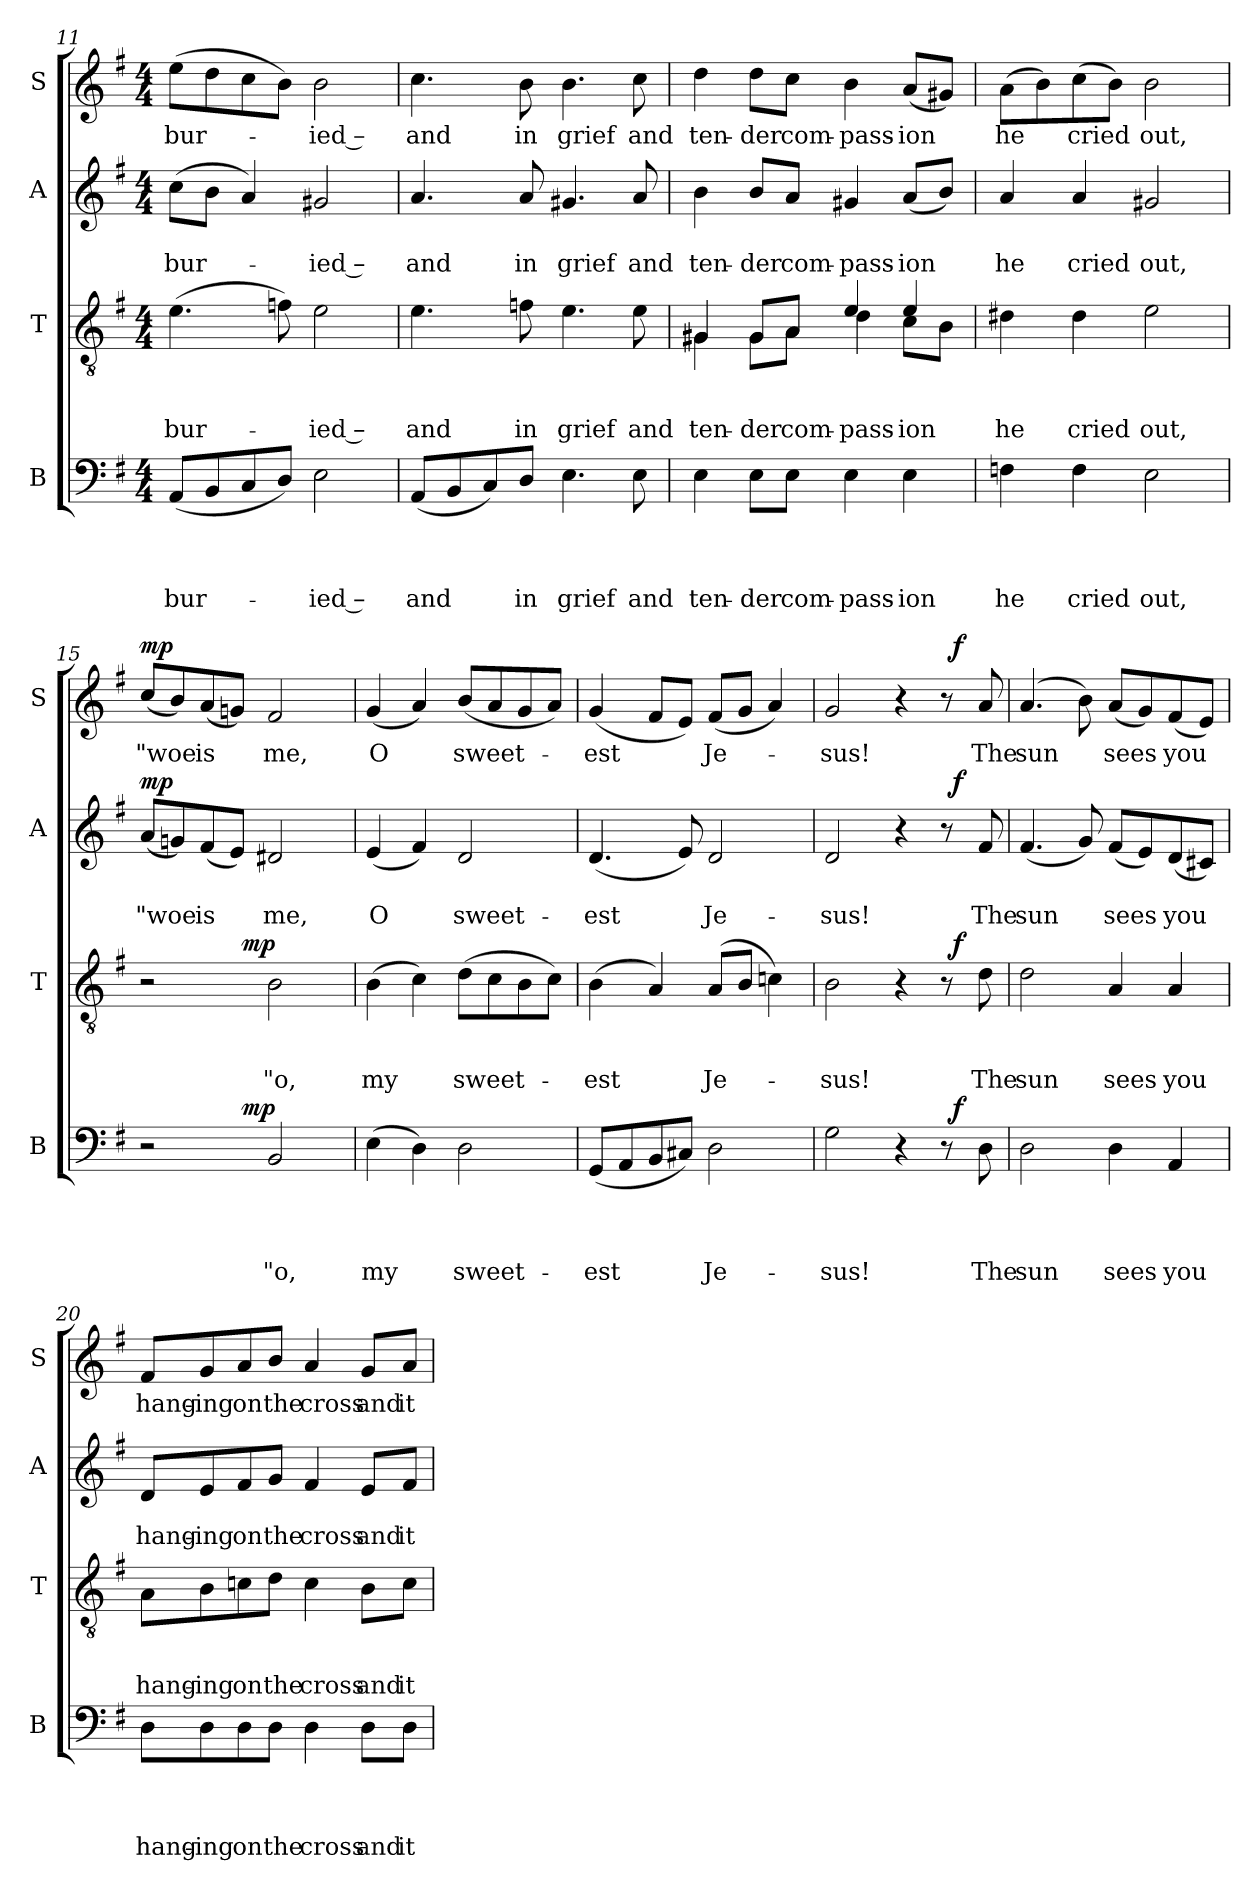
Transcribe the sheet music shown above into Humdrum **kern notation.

**kern	**text	**text	**text	**text	**dynam	**kern	**text	**text	**text	**dynam	**kern	**text	**text	**dynam	**kern	**text	**dynam
*part4	*part4	*part4	*part4	*part4	*part4	*part3	*part3	*part3	*part3	*part3	*part2	*part2	*part2	*part2	*part1	*part1	*part1
*staff4	*staff4	*staff4	*staff4	*staff4	*staff4	*staff3	*staff3	*staff3	*staff3	*staff3	*staff2	*staff2	*staff2	*staff2	*staff1	*staff1	*staff1
*I"B	*	*	*	*	*	*I"T	*	*	*	*	*I"A	*	*	*	*I"S	*	*
*I'B	*	*	*	*	*	*I'T	*	*	*	*	*I'A	*	*	*	*I'S	*	*
*clefF4	*	*	*	*	*	*clefGv2	*	*	*	*	*clefG2	*	*	*	*clefG2	*	*
*k[f#]	*	*	*	*	*	*k[f#]	*	*	*	*	*k[f#]	*	*	*	*k[f#]	*	*
*G:	*	*	*	*	*	*G:	*	*	*	*	*G:	*	*	*	*G:	*	*
*M4/4	*	*	*	*	*	*M4/4	*	*	*	*	*M4/4	*	*	*	*M4/4	*	*
=11	=11	=11	=11	=11	=11	=11	=11	=11	=11	=11	=11	=11	=11	=11	=11	=11	=11
!	!	!	!	!LO:LY:b	!	!	!	!	!LO:LY:b	!	!	!	!LO:LY:b	!	!	!LO:LY:b	!
(<8AA/L	.	.	.	-bur-	.	(>4.e\	.	.	-bur-	.	(>8cc\L	.	-bur-	.	(>8ee\L	-bur-	.
8BB/	.	.	.	.	.	.	.	.	.	.	8b\J	.	.	.	8dd\	.	.
8C/	.	.	.	.	.	.	.	.	.	.	4a/)	.	.	.	8cc\	.	.
8D/J)	.	.	.	.	.	8fn\)	.	.	.	.	.	.	.	.	8b\J)	.	.
!	!	!	!	!LO:LY:b:rj	!	!	!	!	!LO:LY:b:rj	!	!	!	!LO:LY:b:rj	!	!	!LO:LY:b:rj	!
2E\	.	.	.	-ied –	.	2e\	.	.	-ied –	.	2g#X/	.	-ied –	.	2b\	-ied –	.
=12	=12	=12	=12	=12	=12	=12	=12	=12	=12	=12	=12	=12	=12	=12	=12	=12	=12
!	!	!	!	!LO:LY:b	!	!	!	!	!LO:LY:b	!	!	!	!LO:LY:b	!	!	!LO:LY:b	!
(<8AA/L	.	.	.	and	.	4.e\	.	.	and	.	4.a/	.	and	.	4.cc\	and	.
8BB/	.	.	.	.	.	.	.	.	.	.	.	.	.	.	.	.	.
8C/)	.	.	.	.	.	.	.	.	.	.	.	.	.	.	.	.	.
!	!	!	!	!LO:LY:b	!	!	!	!	!LO:LY:b	!	!	!	!LO:LY:b	!	!	!LO:LY:b	!
8D/J	.	.	.	in	.	8fn\	.	.	in	.	8a/	.	in	.	8b\	in	.
!	!	!	!	!LO:LY:b	!	!	!	!	!LO:LY:b	!	!	!	!LO:LY:b	!	!	!LO:LY:b	!
4.E\	.	.	.	grief	.	4.e\	.	.	grief	.	4.g#X/	.	grief	.	4.b\	grief	.
!	!	!	!	!LO:LY:b	!	!	!	!	!LO:LY:b	!	!	!	!LO:LY:b	!	!	!LO:LY:b	!
8E\	.	.	.	and	.	8e\	.	.	and	.	8a/	.	and	.	8cc\	and	.
!!LO:PB:g=z
=13	=13	=13	=13	=13	=13	=13	=13	=13	=13	=13	=13	=13	=13	=13	=13	=13	=13
!	!	!	!	!LO:LY:b	!	!	!	!	!LO:LY:b	!	!	!	!LO:LY:b	!	!	!LO:LY:b	!
*	*	*	*	*	*	*^	*	*	*	*	*	*	*	*	*	*	*
4E\	.	.	.	ten-	.	4G#X/	4G#\	.	.	ten-	.	4b\	.	ten-	.	4dd\	ten-	.
!	!	!	!	!LO:LY:b	!	!	!	!	!	!LO:LY:b	!	!	!	!LO:LY:b	!	!	!LO:LY:b	!
8E\L	.	.	.	-der	.	8G#/L	8G#\L	.	.	-der	.	8b/L	.	-der	.	8dd\L	-der	.
!	!	!	!	!LO:LY:b	!	!	!	!	!	!LO:LY:b	!	!	!	!LO:LY:b	!	!	!LO:LY:b	!
8E\J	.	.	.	com-	.	8A/J	8A\J	.	.	com-	.	8a/J	.	com-	.	8cc\J	com-	.
!	!	!	!	!LO:LY:b:rj	!	!	!	!	!	!LO:LY:b:rj	!	!	!	!LO:LY:b:rj	!	!	!LO:LY:b:rj	!
4E\	.	.	.	-pass-	.	4e/	4d\	.	.	-pass-	.	4g#X/	.	-pass-	.	4b\	-pass-	.
!	!	!	!	!LO:LY:b	!	!	!	!	!	!LO:LY:b	!	!	!	!LO:LY:b	!	!	!LO:LY:b	!
4E\	.	.	.	-ion	.	4e/	8c\L	.	.	-ion	.	(<8a/L	.	-ion	.	(<8a/L	-ion	.
.	.	.	.	.	.	.	8B\J	.	.	.	.	8b/J)	.	.	.	8g#X/J)	.	.
=14	=14	=14	=14	=14	=14	=14	=14	=14	=14	=14	=14	=14	=14	=14	=14	=14	=14	=14
!	!	!	!	!LO:LY:b	!	!	!	!	!	!LO:LY:b	!	!	!	!LO:LY:b	!	!	!LO:LY:b	!
*	*	*	*	*	*	*v	*v	*	*	*	*	*	*	*	*	*	*	*
4Fn\	.	.	.	he	.	4d#X\	.	.	he	.	4a/	.	he	.	(>8a\L	he	.
.	.	.	.	.	.	.	.	.	.	.	.	.	.	.	8b\)	.	.
!	!	!	!	!LO:LY:b	!	!	!	!	!LO:LY:b	!	!	!	!LO:LY:b	!	!	!LO:LY:b	!
4F\	.	.	.	cried	.	4d#\	.	.	cried	.	4a/	.	cried	.	(>8cc\	cried	.
.	.	.	.	.	.	.	.	.	.	.	.	.	.	.	8b\J)	.	.
!	!	!	!	!LO:LY:b	!	!	!	!	!LO:LY:b	!	!	!	!LO:LY:b	!	!	!LO:LY:b	!
2E\	.	.	.	out,	.	2e\	.	.	out,	.	2g#X/	.	out,	.	2b\	out,	.
=15	=15	=15	=15	=15	=15	=15	=15	=15	=15	=15	=15	=15	=15	=15	=15	=15	=15
!	!	!	!	!	!	!	!	!	!	!	!	!	!LO:LY:b	!LO:DY:a	!	!LO:LY:b	!LO:DY:a
*^	*	*	*	*	*	*^	*	*	*	*	*	*	*	*	*	*	*
2r	4ryy	.	.	.	.	.	2r	4ryy	.	.	.	.	(<8a/L	.	"woe	mp	(<8cc/L	"woe	mp
.	.	.	.	.	.	.	.	.	.	.	.	.	8gn/)	.	.	.	8b/)	.	.
!	!	!	!	!	!	!	!	!	!	!	!	!	!	!	!LO:LY:b	!	!	!LO:LY:b	!
.	8ryy	.	.	.	.	.	.	8ryy	.	.	.	.	(<8f#/	.	is	.	(<8a/	is	.
.	32ryy	.	.	.	.	.	.	32ryy	.	.	.	.	8e/J)	.	.	.	8gn/J)	.	.
!	!	!	!	!	!	!LO:DY:a	!	!	!	!	!	!LO:DY:a	!	!	!	!	!	!	!
.	2ryy	.	.	.	.	mp	.	2ryy	.	.	.	mp	.	.	.	.	.	.	.
!	!	!	!	!	!LO:LY:b	!	!	!	!	!	!LO:LY:b	!	!	!	!LO:LY:b	!	!	!LO:LY:b	!
2BB/	.	.	.	.	"o,	.	2B\	.	.	.	"o,	.	2d#X/	.	me,	.	2f#/	me,	.
.	16.ryy	.	.	.	.	.	.	16.ryy	.	.	.	.	.	.	.	.	.	.	.
=16	=16	=16	=16	=16	=16	=16	=16	=16	=16	=16	=16	=16	=16	=16	=16	=16	=16	=16	=16
!	!	!	!	!	!LO:LY:b	!	!	!	!	!	!LO:LY:b	!	!	!	!LO:LY:b	!	!	!LO:LY:b	!
*v	*v	*	*	*	*	*	*	*	*	*	*	*	*	*	*	*	*	*	*
*	*	*	*	*	*	*v	*v	*	*	*	*	*	*	*	*	*	*	*
(>4E\	.	.	.	my	.	(>4B\	.	.	my	.	(<4e/	.	O	.	(<4g/	O	.
4D\)	.	.	.	.	.	4c\)	.	.	.	.	4f#/)	.	.	.	4a/)	.	.
!	!	!	!	!LO:LY:b	!	!	!	!	!LO:LY:b	!	!	!	!LO:LY:b	!	!	!LO:LY:b	!
2D\	.	.	.	sweet-	.	(>8d\L	.	.	sweet-	.	2d/	.	sweet-	.	(<8b/L	sweet-	.
.	.	.	.	.	.	8c\	.	.	.	.	.	.	.	.	8a/	.	.
.	.	.	.	.	.	8B\	.	.	.	.	.	.	.	.	8g/	.	.
.	.	.	.	.	.	8c\J)	.	.	.	.	.	.	.	.	8a/J)	.	.
!!LO:LB:g=z
=17	=17	=17	=17	=17	=17	=17	=17	=17	=17	=17	=17	=17	=17	=17	=17	=17	=17
!	!	!	!	!LO:LY:b	!	!	!	!	!LO:LY:b	!	!	!	!LO:LY:b	!	!	!LO:LY:b	!
(<8GG/L	.	.	.	-est	.	(>4B\	.	.	-est	.	(<4.d/	.	-est	.	(<4g/	-est	.
8AA/	.	.	.	.	.	.	.	.	.	.	.	.	.	.	.	.	.
8BB/	.	.	.	.	.	4A/)	.	.	.	.	.	.	.	.	8f#/L	.	.
8C#X/J)	.	.	.	.	.	.	.	.	.	.	8e/)	.	.	.	8e/J)	.	.
!	!	!	!	!LO:LY:b	!	!	!	!	!LO:LY:b	!	!	!	!LO:LY:b	!	!	!LO:LY:b	!
2D\	.	.	.	Je-	.	(>8A/L	.	.	Je-	.	2d/	.	Je-	.	(<8f#/L	Je-	.
.	.	.	.	.	.	8B/J	.	.	.	.	.	.	.	.	8g/J	.	.
.	.	.	.	.	.	4cn\)	.	.	.	.	.	.	.	.	4a/)	.	.
=18	=18	=18	=18	=18	=18	=18	=18	=18	=18	=18	=18	=18	=18	=18	=18	=18	=18
!	!	!	!	!LO:LY:b	!	!	!	!	!LO:LY:b	!	!	!	!LO:LY:b	!	!	!LO:LY:b	!
*^	*	*	*	*	*	*^	*	*	*	*	*^	*	*	*	*^	*	*
2G\	2ryy	.	.	.	-sus!	.	2B\	2ryy	.	.	-sus!	.	2d/	2ryy	.	-sus!	.	2g/	2ryy	-sus!	.
4r	4ryy	.	.	.	.	.	4r	4ryy	.	.	.	.	4r	4ryy	.	.	.	4r	4ryy	.	.
8r	32ryy	.	.	.	.	.	8r	32ryy	.	.	.	.	8r	32ryy	.	.	.	8r	32ryy	.	.
!	!	!	!	!	!	!LO:DY:a	!	!	!	!	!	!LO:DY:a	!	!	!	!	!LO:DY:a	!	!	!	!LO:DY:a
.	8..ryy	.	.	.	.	f	.	8..ryy	.	.	.	f	.	8..ryy	.	.	f	.	8..ryy	.	f
!	!	!	!	!	!LO:LY:b	!	!	!	!	!	!LO:LY:b	!	!	!	!	!LO:LY:b	!	!	!	!LO:LY:b	!
8D\	.	.	.	.	The	.	8d\	.	.	.	The	.	8f#/	.	.	The	.	8a/	.	The	.
=19	=19	=19	=19	=19	=19	=19	=19	=19	=19	=19	=19	=19	=19	=19	=19	=19	=19	=19	=19	=19	=19
!	!	!	!	!	!	!	!	!	!	!	!	!	!	!	!	!	!	!LO:TX:a:t=A	!	!	!
!	!	!	!	!	!LO:LY:b	!	!	!	!	!	!LO:LY:b	!	!	!	!	!LO:LY:b	!	!	!	!LO:LY:b	!
*v	*v	*	*	*	*	*	*	*	*	*	*	*	*v	*v	*	*	*	*v	*v	*	*
*	*	*	*	*	*	*v	*v	*	*	*	*	*	*	*	*	*	*	*
2D\	.	.	.	sun	.	2d\	.	.	sun	.	(<4.f#/	.	sun	.	(4.a/	sun	.
.	.	.	.	.	.	.	.	.	.	.	8g/)	.	.	.	8b\)	.	.
!	!	!	!	!LO:LY:b	!	!	!	!	!LO:LY:b	!	!	!	!LO:LY:b	!	!	!LO:LY:b	!
4D\	.	.	.	sees	.	4A/	.	.	sees	.	(<8f#/L	.	sees	.	(<8a/L	sees	.
.	.	.	.	.	.	.	.	.	.	.	8e/)	.	.	.	8g/)	.	.
!	!	!	!	!LO:LY:b	!	!	!	!	!LO:LY:b	!	!	!	!LO:LY:b	!	!	!LO:LY:b	!
4AA/	.	.	.	you	.	4A/	.	.	you	.	(<8d/	.	you	.	(<8f#/	you	.
.	.	.	.	.	.	.	.	.	.	.	8c#X/J)	.	.	.	8e/J)	.	.
=20	=20	=20	=20	=20	=20	=20	=20	=20	=20	=20	=20	=20	=20	=20	=20	=20	=20
!	!	!	!	!LO:LY:b	!	!	!	!	!LO:LY:b	!	!	!	!LO:LY:b	!	!	!LO:LY:b	!
8D\L	.	.	.	hang-	.	8A\L	.	.	hang-	.	8d/L	.	hang-	.	8f#/L	hang-	.
!	!	!	!	!LO:LY:b:rj	!	!	!	!	!LO:LY:b:rj	!	!	!	!LO:LY:b:rj	!	!	!LO:LY:b:rj	!
8D\	.	.	.	-ing	.	8B\	.	.	-ing	.	8e/	.	-ing	.	8g/	-ing	.
!	!	!	!	!LO:LY:b	!	!	!	!	!LO:LY:b	!	!	!	!LO:LY:b	!	!	!LO:LY:b	!
8D\	.	.	.	on	.	8cn\	.	.	on	.	8f#/	.	on	.	8a/	on	.
!	!	!	!	!LO:LY:b	!	!	!	!	!LO:LY:b	!	!	!	!LO:LY:b	!	!	!LO:LY:b	!
8D\J	.	.	.	the	.	8d\J	.	.	the	.	8g/J	.	the	.	8b/J	the	.
!	!	!	!	!LO:LY:b	!	!	!	!	!LO:LY:b	!	!	!	!LO:LY:b	!	!	!LO:LY:b	!
4D\	.	.	.	cross	.	4c\	.	.	cross	.	4f#/	.	cross	.	4a/	cross	.
!	!	!	!	!LO:LY:b	!	!	!	!	!LO:LY:b	!	!	!	!LO:LY:b	!	!	!LO:LY:b	!
8D\L	.	.	.	and	.	8B\L	.	.	and	.	8e/L	.	and	.	8g/L	and	.
!	!	!	!	!LO:LY:b	!	!	!	!	!LO:LY:b	!	!	!	!LO:LY:b	!	!	!LO:LY:b	!
8D\J	.	.	.	it	.	8c\J	.	.	it	.	8f#/J	.	it	.	8a/J	it	.
=	=	=	=	=	=	=	=	=	=	=	=	=	=	=	=	=	=
*-	*-	*-	*-	*-	*-	*-	*-	*-	*-	*-	*-	*-	*-	*-	*-	*-	*-
